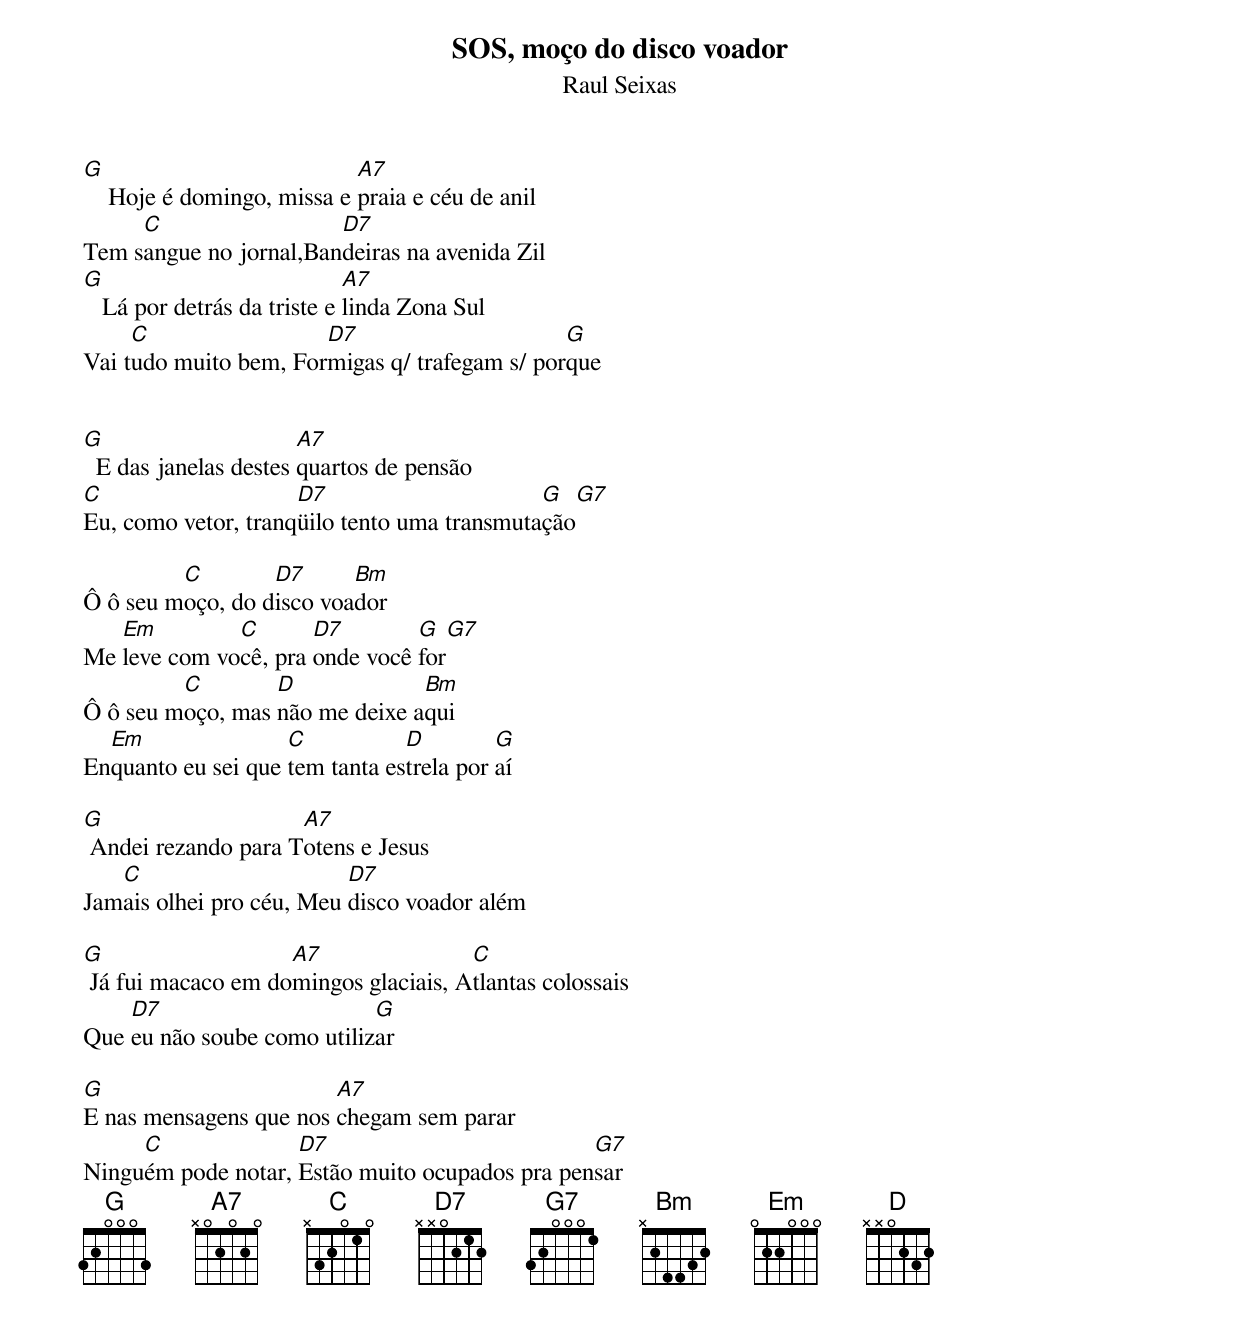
SOS, moço do disco voador
Raul Seixas

G                           A7
    Hoje é domingo, missa e praia e céu de anil
     C                  D7
Tem sangue no jornal,Bandeiras na avenida Zil
G                            A7
   Lá por detrás da triste e linda Zona Sul
     C                 D7                      G
Vai tudo muito bem, Formigas q/ trafegam s/ porque


G                      A7
  E das janelas destes quartos de pensão
C                    D7                      G  G7
Eu, como vetor, tranqüilo tento uma transmutação

         C        D7      Bm
Ô ô seu moço, do disco voador
   Em         C       D7        G   G7
Me leve com você, pra onde você for
         C        D             Bm
Ô ô seu moço, mas não me deixe aqui
  Em                C           D         G
Enquanto eu sei que tem tanta estrela por aí

G                    A7
 Andei rezando para Totens e Jesus
   C                      D7
Jamais olhei pro céu, Meu disco voador além

G                   A7                C
 Já fui macaco em domingos glaciais, Atlantas colossais
    D7                      G
Que eu não soube como utilizar

G                       A7
E nas mensagens que nos chegam sem parar
     C              D7                          G7
Ninguém pode notar, Estão muito ocupados pra pensar
